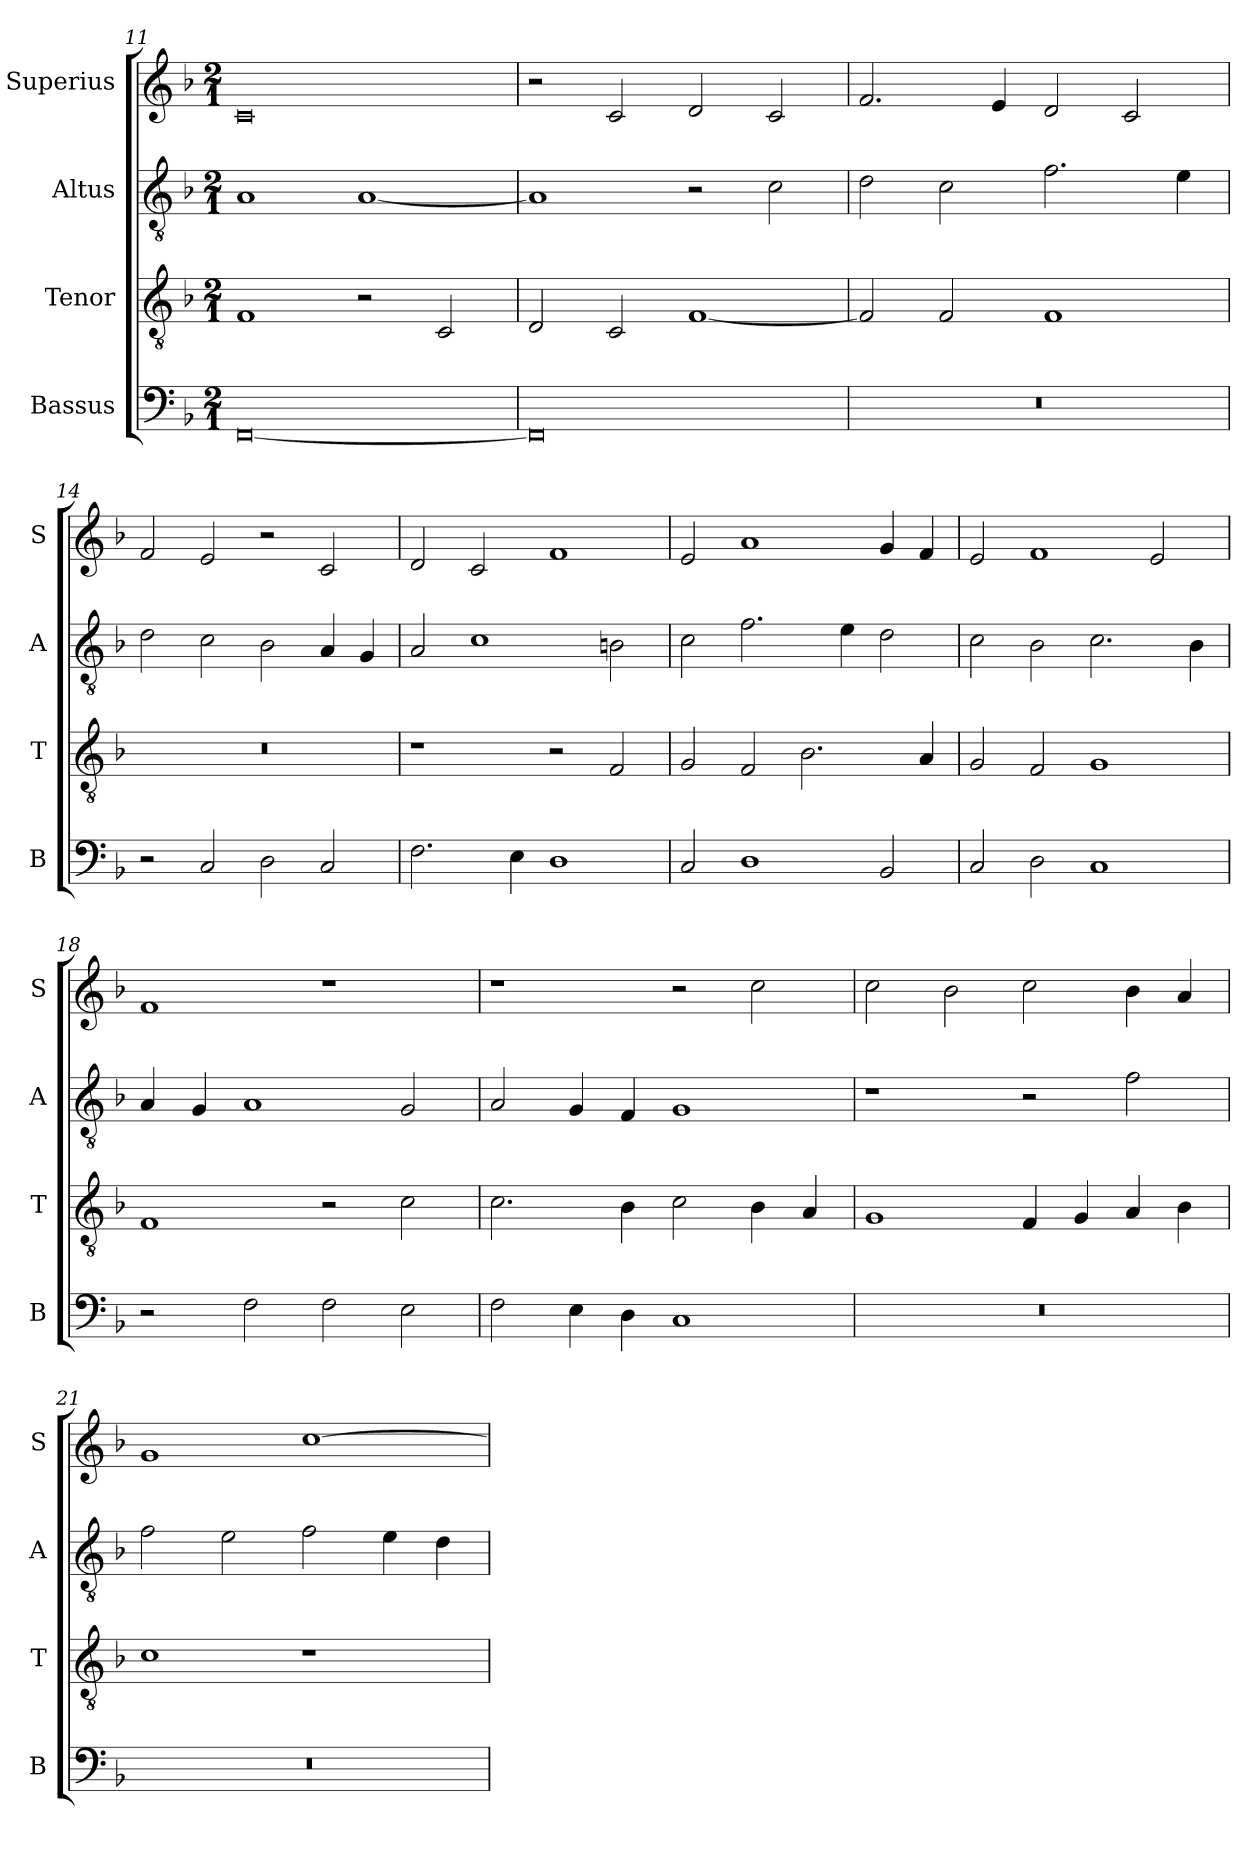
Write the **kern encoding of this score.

**kern	**kern	**kern	**kern
*part4	*part3	*part2	*part1
*staff4	*staff3	*staff2	*staff1
*I"Bassus	*I"Tenor	*I"Altus	*I"Superius
*I'B	*I'T	*I'A	*I'S
*clefF4	*clefGv2	*clefGv2	*clefG2
*k[b-]	*k[b-]	*k[b-]	*k[b-]
*F:	*F:	*F:	*F:
*M2/1	*M2/1	*M2/1	*M2/1
=11	=11	=11	=11
[0FF	1F	1A	0c
.	2r	[1A	.
.	2C	.	.
=12	=12	=12	=12
0FF]	2D	1A]	2r
.	2C	.	2c
.	[1F	2r	2d
.	.	2c	2c
=13	=13	=13	=13
0r	2F]	2d	2.f
.	2F	2c	.
.	.	.	4e
.	1F	2.f	2d
.	.	.	2c
.	.	4e	.
=14	=14	=14	=14
2r	0r	2d	2f
2C	.	2c	2e
2D	.	2B-	2r
2C	.	4A	2c
.	.	4G	.
=15	=15	=15	=15
2.F	1r	2A	2d
.	.	1c	2c
4E	.	.	.
1D	2r	.	1f
.	2F	2Bn	.
=16	=16	=16	=16
2C	2G	2c	2e
1D	2F	2.f	1a
.	2.B-	.	.
.	.	4e	.
2BB-	.	2d	4g
.	4A	.	4f
=17	=17	=17	=17
2C	2G	2c	2e
2D	2F	2B-	1f
1C	1G	2.c	.
.	.	.	2e
.	.	4B-	.
=18	=18	=18	=18
2r	1F	4A	1f
.	.	4G	.
2F	.	1A	.
2F	2r	.	1r
2E	2c	2G	.
=19	=19	=19	=19
2F	2.c	2A	1r
4E	.	4G	.
4D	4B-	4F	.
1C	2c	1G	2r
.	4B-	.	2cc
.	4A	.	.
=20	=20	=20	=20
0r	1G	1r	2cc
.	.	.	2b-
.	4F	2r	2cc
.	4G	.	.
.	4A	2f	4b-
.	4B-	.	4a
=21	=21	=21	=21
0r	1c	2f	1g
.	.	2e	.
.	1r	2f	[1cc
.	.	4e	.
.	.	4d	.
=	=	=	=
*-	*-	*-	*-
